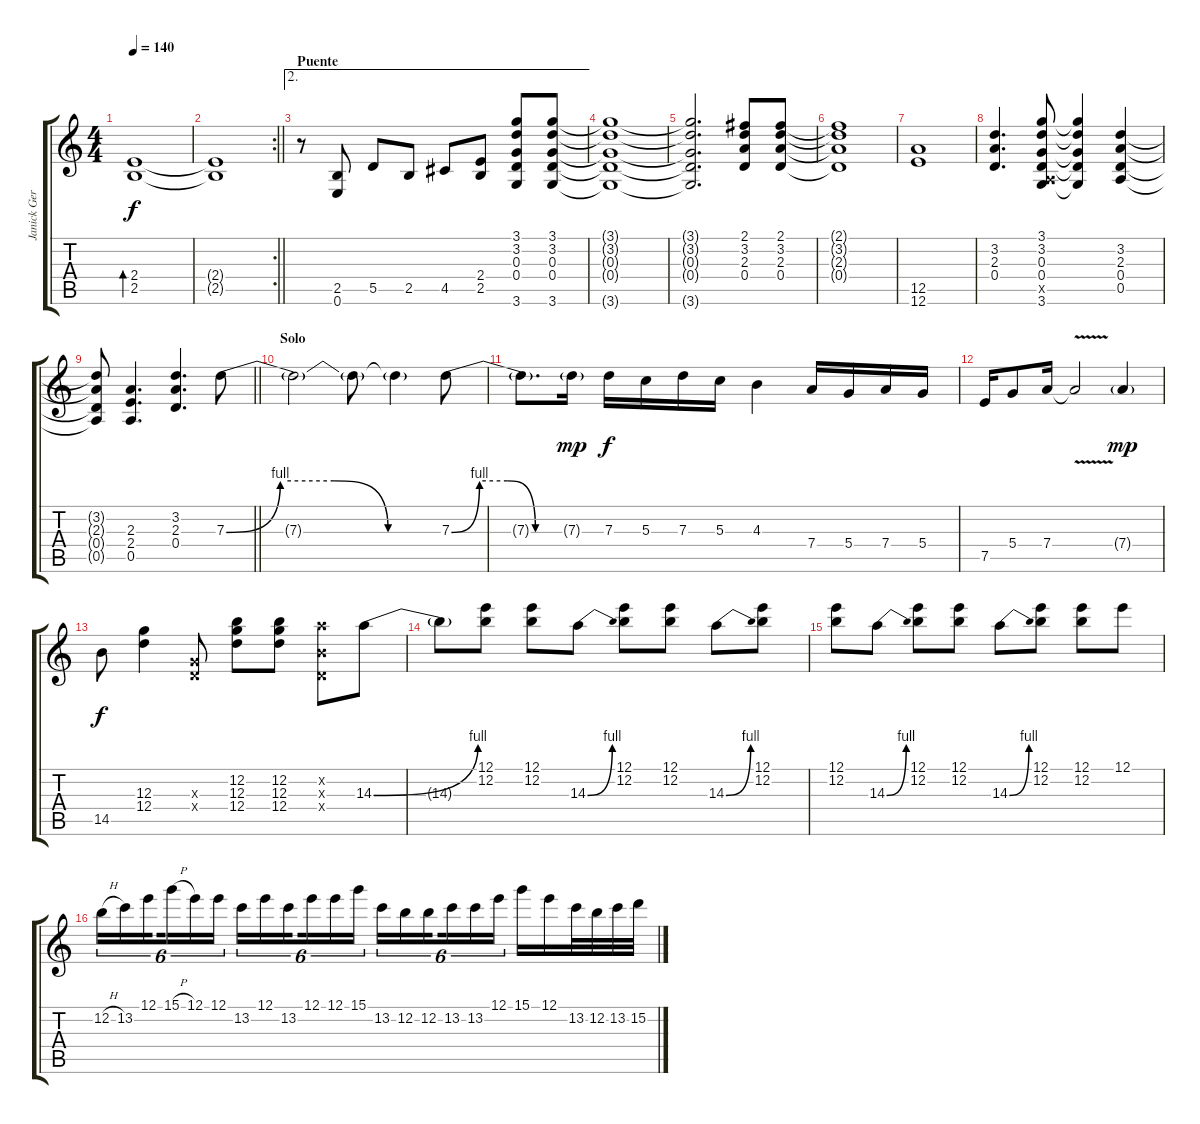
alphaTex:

\track ("Janick Gers" "Janick Ger") {instrument overdrivenguitar}
\staff {score tabs}
\tuning (E4 B3 G3 D3 A2 E2) {hide}
\ts (4 4)
\tempo 140
\clef g2
\ks c
(2.4 2.5).1{bd 480 dy f instrument electricguitarclean} |
\rc 2
\barLineRight lightlight
(2.4{t} 2.5{t}).1 |
\ae 2
\section ("" "Puente")
r.8 (2.5 0.6).8 5.5.8 2.5.8 4.5.8 (2.4 2.5).8 (3.1 3.2 0.3 0.4 3.6).8 (3.1 3.2 0.3 0.4 3.6).8 |
(3.1{t} 3.2{t} 0.3{t} 0.4{t} 3.6{t}).1 |
(3.1{t} 3.2{t} 0.3{t} 0.4{t} 3.6{t}).2{d} (2.1 3.2 2.3 0.4).8 (2.1 3.2 2.3 0.4).8 |
(2.1{t} 3.2{t} 2.3{t} 0.4{t}).1 |
(12.5 12.6).1 |
(3.2 2.3 0.4).4{d} (3.1 3.2 0.3 0.4 0.5{x} 3.6).8 (3.1{t} 3.2{t} 0.3{t} 0.4{t} 3.6{t}).4 (3.2 2.3 0.4 0.5).4 |
\barLineRight lightlight
(3.2{t} 2.3{t} 0.4{t} 0.5{t}).8 (2.3 2.4 0.5).4{d} (3.2 2.3 0.4).4{d} 7.3{be (custom 0 0 15 4 30 4 45 0 60 0)}.8 |
\section ("" "Solo")
7.3{t}.2 7.3{t}.8 7.3{t}.4 7.3{be (custom 0 0 15 4 30 4 45 0 60 0)}.8 |
7.3{t}.8{d} 7.3{g}.16{dy mp} 7.3.16{dy f} 5.3.16 7.3.16 5.3.16 4.3.4 7.4.16 5.4.16 7.4.16 5.4.16 |
7.5.16 5.4.8 7.4.16 7.4{v t}.2 7.4{g}.4{dy mp} |
14.5.8{dy f} (12.3 12.4).4 (0.3{x} 0.4{x}).8 (12.2 12.3 12.4).8 (12.2 12.3 12.4).8 (0.2{x} 14.3{x} 0.4{x}).8 14.3{be (bend 0 0 60 4)}.8 |
14.3{t}.8 (12.1 12.2).8 (12.1 12.2).8 14.3{be (bend 0 0 60 4)}.8 (12.1 12.2).8 (12.1 12.2).8 14.3{be (bend 0 0 60 4)}.8 (12.1 12.2).8 |
(12.1 12.2).8 14.3{be (bend 0 0 60 4)}.8 (12.1 12.2).8 (12.1 12.2).8 14.3{be (bend 0 0 60 4)}.8 (12.1 12.2).8 (12.1 12.2).8 12.1.8 |
12.2{h}.16{tu (6 4)} 13.2.16{tu (6 4)} 12.1.16{tu (6 4) beam splitsecondary} 15.1{h}.16{tu (6 4)} 12.1.16{tu (6 4)} 12.1.16{tu (6 4)} 13.2.16{tu (6 4)} 12.1.16{tu (6 4)} 13.2.16{tu (6 4) beam splitsecondary} 12.1.16{tu (6 4)} 12.1.16{tu (6 4)} 15.1.16{tu (6 4)} 13.2.16{tu (6 4)} 12.2.16{tu (6 4)} 12.2.16{tu (6 4) beam splitsecondary} 13.2.16{tu (6 4)} 13.2.16{tu (6 4)} 12.1.16{tu (6 4)} 15.1.16 12.1.16 13.2.32 12.2.32 13.2.32 15.2.32
